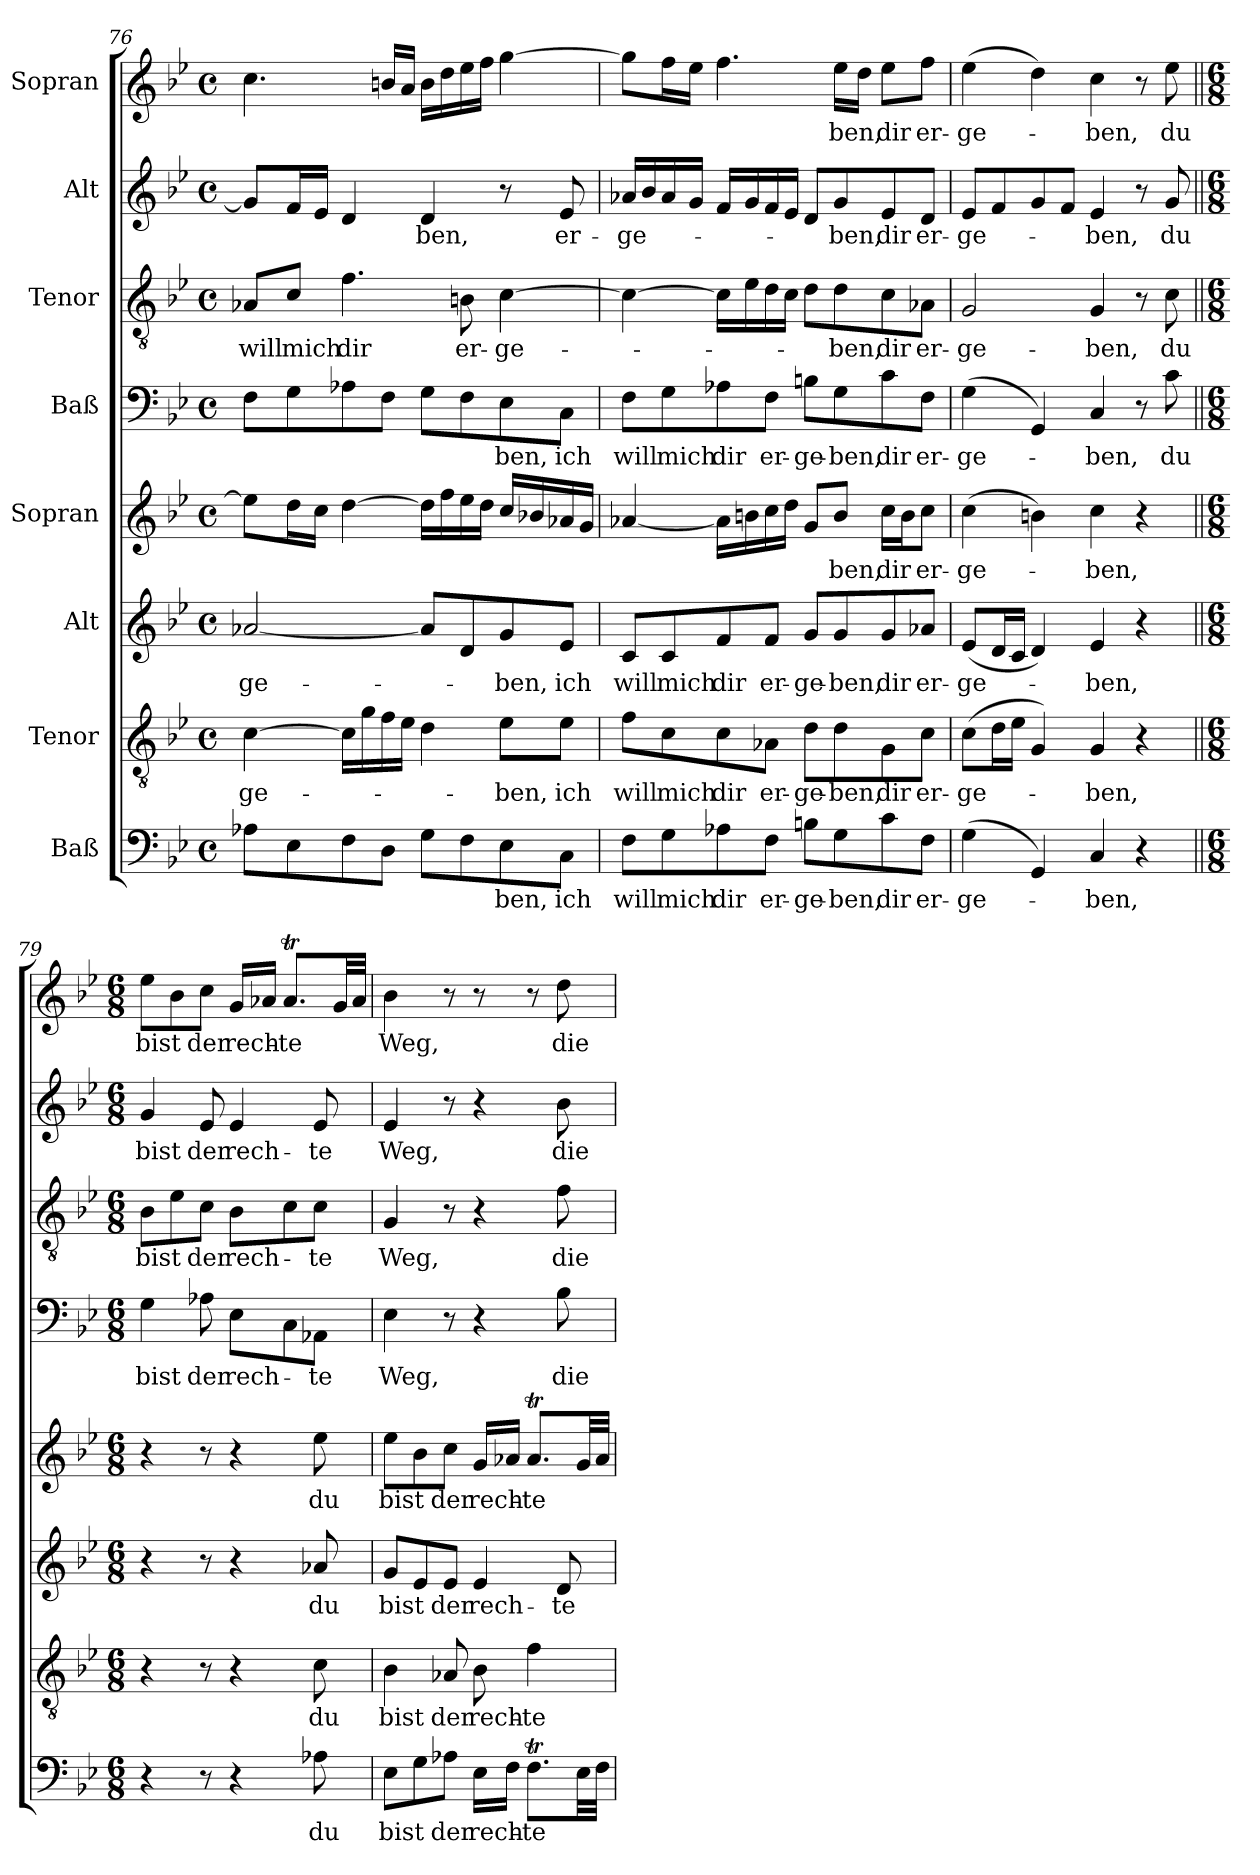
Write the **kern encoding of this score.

**kern	**text	**kern	**text	**kern	**text	**kern	**text	**kern	**text	**kern	**text	**kern	**text	**kern	**text
*part8	*part8	*part7	*part7	*part6	*part6	*part5	*part5	*part4	*part4	*part3	*part3	*part2	*part2	*part1	*part1
*staff8	*staff8	*staff7	*staff7	*staff6	*staff6	*staff5	*staff5	*staff4	*staff4	*staff3	*staff3	*staff2	*staff2	*staff1	*staff1
*I"Baß	*	*I"Tenor	*	*I"Alt	*	*I"Sopran	*	*I"Baß	*	*I"Tenor	*	*I"Alt	*	*I"Sopran	*
*clefF4	*	*clefGv2	*	*clefG2	*	*clefG2	*	*clefF4	*	*clefGv2	*	*clefG2	*	*clefG2	*
*k[b-e-]	*	*k[b-e-]	*	*k[b-e-]	*	*k[b-e-]	*	*k[b-e-]	*	*k[b-e-]	*	*k[b-e-]	*	*k[b-e-]	*
*g:	*	*g:	*	*g:	*	*g:	*	*g:	*	*g:	*	*g:	*	*g:	*
*M4/4	*	*M4/4	*	*M4/4	*	*M4/4	*	*M4/4	*	*M4/4	*	*M4/4	*	*M4/4	*
*met(c)	*	*met(c)	*	*met(c)	*	*met(c)	*	*met(c)	*	*met(c)	*	*met(c)	*	*met(c)	*
=76	=76	=76	=76	=76	=76	=76	=76	=76	=76	=76	=76	=76	=76	=76	=76
!	!	!	!LO:LY:b	!	!LO:LY:b	!	!	!	!	!	!LO:LY:b	!	!	!	!
8A-X\L	.	[4c\	-ge-	[2a-X/	-ge-	8ee-\L]	.	8F\L	.	8A-X/L	will	8g/L]	.	4.cc\	.
!	!	!	!	!	!	!	!	!	!	!	!LO:LY:b	!	!	!	!
8E-\	.	.	.	.	.	16dd\L	.	8G\	.	8c/J	mich	16f/L	.	.	.
.	.	.	.	.	.	16cc\JJ	.	.	.	.	.	16e-/JJ	.	.	.
!	!	!	!	!	!	!	!	!	!	!	!LO:LY:b	!	!	!	!
8F\	.	16c\LL]	.	.	.	[4dd\	.	8A-X\	.	4.f\	dir	4d/	.	.	.
.	.	16g\	.	.	.	.	.	.	.	.	.	.	.	.	.
8D\J	.	16f\	.	.	.	.	.	8F\J	.	.	.	.	.	16bn/LL	.
.	.	16e-\JJ	.	.	.	.	.	.	.	.	.	.	.	16a/JJ	.
!	!	!	!	!	!	!	!	!	!	!	!	!	!LO:LY:b	!	!
8G\L	.	4d\	.	8a-/L]	.	16dd\LL]	.	8G\L	.	.	.	4d/	-ben,	16b\LL	.
.	.	.	.	.	.	16ff\	.	.	.	.	.	.	.	16dd\	.
!	!	!	!	!	!	!	!	!	!	!	!LO:LY:b	!	!	!	!
8F\	.	.	.	8d/	.	16ee-\	.	8F\	.	8Bn\	er-	.	.	16ee-\	.
.	.	.	.	.	.	16dd\JJ	.	.	.	.	.	.	.	16ff\JJ	.
!	!LO:LY:b	!	!LO:LY:b	!	!LO:LY:b	!	!	!	!LO:LY:b	!	!LO:LY:b	!	!	!	!
8E-\	-ben,	8e-\L	-ben,	8g/	-ben,	16cc/LL	.	8E-\	-ben,	[4c\	-ge-	8r	.	[4gg\	.
.	.	.	.	.	.	16b-X/	.	.	.	.	.	.	.	.	.
!	!LO:LY:b	!	!LO:LY:b	!	!LO:LY:b	!	!	!	!LO:LY:b	!	!	!	!LO:LY:b	!	!
8C\J	ich	8e-\J	ich	8e-/J	ich	16a-X/	.	8C\J	ich	.	.	8e-/	er-	.	.
.	.	.	.	.	.	16g/JJ	.	.	.	.	.	.	.	.	.
!!LO:PB:g=z
=77	=77	=77	=77	=77	=77	=77	=77	=77	=77	=77	=77	=77	=77	=77	=77
!	!LO:LY:b	!	!LO:LY:b	!	!LO:LY:b	!	!	!	!LO:LY:b	!	!	!	!LO:LY:b	!	!
8F\L	will	8f\L	will	8c/L	will	[4a-X/	.	8F\L	will	4c\_	.	16a-X/LL	-ge-	8gg\L]	.
.	.	.	.	.	.	.	.	.	.	.	.	16b-/	.	.	.
!	!LO:LY:b	!	!LO:LY:b	!	!LO:LY:b	!	!	!	!LO:LY:b	!	!	!	!	!	!
8G\	mich	8c\	mich	8c/	mich	.	.	8G\	mich	.	.	16a-/	.	16ff\L	.
.	.	.	.	.	.	.	.	.	.	.	.	16g/JJ	.	16ee-\JJ	.
!	!LO:LY:b	!	!LO:LY:b	!	!LO:LY:b	!	!	!	!LO:LY:b	!	!	!	!	!	!
8A-X\	dir	8c\	dir	8f/	dir	16a-\LL]	.	8A-X\	dir	16c\LL]	.	16f/LL	.	4.ff\	.
.	.	.	.	.	.	16bn\	.	.	.	16e-\	.	16g/	.	.	.
!	!LO:LY:b	!	!LO:LY:b	!	!LO:LY:b	!	!	!	!LO:LY:b	!	!	!	!	!	!
8F\J	er-	8A-X\J	er-	8f/J	er-	16cc\	.	8F\J	er-	16d\	.	16f/	.	.	.
.	.	.	.	.	.	16dd\JJ	.	.	.	16c\JJ	.	16e-/JJ	.	.	.
!	!LO:LY:b	!	!LO:LY:b	!	!LO:LY:b	!	!	!	!LO:LY:b	!	!	!	!	!	!
8Bn\L	-ge-	8d\L	-ge-	8g/L	-ge-	8g/L	.	8Bn\L	-ge-	8d\L	.	8d/L	.	.	.
!	!LO:LY:b	!	!LO:LY:b	!	!LO:LY:b	!	!LO:LY:b	!	!LO:LY:b	!	!LO:LY:b	!	!LO:LY:b	!	!LO:LY:b
8G\	-ben,	8d\	-ben,	8g/	-ben,	8b/J	-ben,	8G\	-ben,	8d\	-ben,	8g/	-ben,	16ee-\LL	-ben,
.	.	.	.	.	.	.	.	.	.	.	.	.	.	16dd\JJ	.
!	!LO:LY:b	!	!LO:LY:b	!	!LO:LY:b	!	!LO:LY:b	!	!LO:LY:b	!	!LO:LY:b	!	!LO:LY:b	!	!LO:LY:b
8c\	dir	8G\	dir	8g/	dir	16cc\LL	dir	8c\	dir	8c\	dir	8e-/	dir	8ee-\L	dir
.	.	.	.	.	.	16b\J	.	.	.	.	.	.	.	.	.
!	!LO:LY:b	!	!LO:LY:b	!	!LO:LY:b	!	!LO:LY:b	!	!LO:LY:b	!	!LO:LY:b	!	!LO:LY:b	!	!LO:LY:b
8F\J	er-	8c\J	er-	8a-X/J	er-	8cc\J	er-	8F\J	er-	8A-X\J	er-	8d/J	er-	8ff\J	er-
!!LO:PB:g=z
=78	=78	=78	=78	=78	=78	=78	=78	=78	=78	=78	=78	=78	=78	=78	=78
!	!LO:LY:b	!	!LO:LY:b	!	!LO:LY:b	!	!LO:LY:b	!	!LO:LY:b	!	!LO:LY:b	!	!LO:LY:b	!	!LO:LY:b
(>4G\	-ge-	(>8c\L	-ge-	(<8e-/L	-ge-	(>4cc\	-ge-	(>4G\	-ge-	2G/	-ge-	8e-/L	-ge-	(>4ee-\	-ge-
.	.	16d\L	.	16d/L	.	.	.	.	.	.	.	8f/	.	.	.
.	.	16e-\JJ	.	16c/JJ	.	.	.	.	.	.	.	.	.	.	.
4GG/)	.	4G/)	.	4d/)	.	4bn\)	.	4GG/)	.	.	.	8g/	.	4dd\)	.
.	.	.	.	.	.	.	.	.	.	.	.	8f/J	.	.	.
!	!LO:LY:b	!	!LO:LY:b	!	!LO:LY:b	!	!LO:LY:b	!	!LO:LY:b	!	!LO:LY:b	!	!LO:LY:b	!	!LO:LY:b
4C/	-ben,	4G/	-ben,	4e-/	-ben,	4cc\	-ben,	4C/	-ben,	4G/	-ben,	4e-/	-ben,	4cc\	-ben,
4r	.	4r	.	4r	.	4r	.	8r	.	8r	.	8r	.	8r	.
!	!	!	!	!	!	!	!	!	!LO:LY:b	!	!LO:LY:b	!	!LO:LY:b	!	!LO:LY:b
.	.	.	.	.	.	.	.	8c\	du	8c\	du	8g/	du	8ee-\	du
=79||	=79||	=79||	=79||	=79||	=79||	=79||	=79||	=79||	=79||	=79||	=79||	=79||	=79||	=79||	=79||
*M6/8	*	*M6/8	*	*M6/8	*	*M6/8	*	*M6/8	*	*M6/8	*	*M6/8	*	*M6/8	*
!	!	!	!	!	!	!	!	!	!LO:LY:b	!	!LO:LY:b	!	!LO:LY:b	!	!LO:LY:b
4r	.	4r	.	4r	.	4r	.	4G\	bist	8B-\L	bist	4g/	bist	8ee-\L	bist
.	.	.	.	.	.	.	.	.	.	8e-\	.	.	.	8b-\	.
!	!	!	!	!	!	!	!	!	!LO:LY:b	!	!LO:LY:b	!	!LO:LY:b	!	!LO:LY:b
8r	.	8r	.	8r	.	8r	.	8A-X\	der	8c\J	der	8e-/	der	8cc\J	der
!	!	!	!	!	!	!	!	!	!LO:LY:b	!	!LO:LY:b	!	!LO:LY:b	!	!LO:LY:b
4r	.	4r	.	4r	.	4r	.	8E-\L	rech-	8B-\L	rech-	4e-/	rech-	16g/LL	rech-
.	.	.	.	.	.	.	.	.	.	.	.	.	.	16a-X/JJ	.
!	!	!	!	!	!	!	!	!	!	!	!	!	!	!	!LO:LY:b
.	.	.	.	.	.	.	.	8C\	.	8c\	.	.	.	8.a-T/L	-te
!	!LO:LY:b	!	!LO:LY:b	!	!LO:LY:b	!	!LO:LY:b	!	!LO:LY:b	!	!LO:LY:b	!	!LO:LY:b	!	!
8A-X\	du	8c\	du	8a-X/	du	8ee-\	du	8AA-X\J	-te	8c\J	-te	8e-/	-te	.	.
.	.	.	.	.	.	.	.	.	.	.	.	.	.	32g/LL	.
.	.	.	.	.	.	.	.	.	.	.	.	.	.	32a-/JJJ	.
=80	=80	=80	=80	=80	=80	=80	=80	=80	=80	=80	=80	=80	=80	=80	=80
!	!LO:LY:b	!	!LO:LY:b	!	!LO:LY:b	!	!LO:LY:b	!	!LO:LY:b	!	!LO:LY:b	!	!LO:LY:b	!	!LO:LY:b
8E-\L	bist	4B-\	bist	8g/L	bist	8ee-\L	bist	4E-\	Weg,	4G/	Weg,	4e-/	Weg,	4b-\	Weg,
8G\	.	.	.	8e-/	.	8b-\	.	.	.	.	.	.	.	.	.
!	!LO:LY:b	!	!LO:LY:b	!	!LO:LY:b	!	!LO:LY:b	!	!	!	!	!	!	!	!
8A-X\J	der	8A-X/	der	8e-/J	der	8cc\J	der	8r	.	8r	.	8r	.	8r	.
!	!LO:LY:b	!	!LO:LY:b	!	!LO:LY:b	!	!LO:LY:b	!	!	!	!	!	!	!	!
16E-\LL	rech-	8B-\	rech-	4e-/	rech-	16g/LL	rech-	4r	.	4r	.	4r	.	8r	.
16F\JJ	.	.	.	.	.	16a-X/JJ	.	.	.	.	.	.	.	.	.
!	!LO:LY:b	!	!LO:LY:b	!	!	!	!LO:LY:b	!	!	!	!	!	!	!	!
8.FT\L	-te	4f\	-te	.	.	8.a-T/L	-te	.	.	.	.	.	.	8r	.
!	!	!	!	!	!LO:LY:b	!	!	!	!LO:LY:b	!	!LO:LY:b	!	!LO:LY:b	!	!LO:LY:b
.	.	.	.	8d/	-te	.	.	8B-\	die	8f\	die	8b-\	die	8dd\	die
32E-\LL	.	.	.	.	.	32g/LL	.	.	.	.	.	.	.	.	.
32F\JJJ	.	.	.	.	.	32a-/JJJ	.	.	.	.	.	.	.	.	.
=	=	=	=	=	=	=	=	=	=	=	=	=	=	=	=
*-	*-	*-	*-	*-	*-	*-	*-	*-	*-	*-	*-	*-	*-	*-	*-
